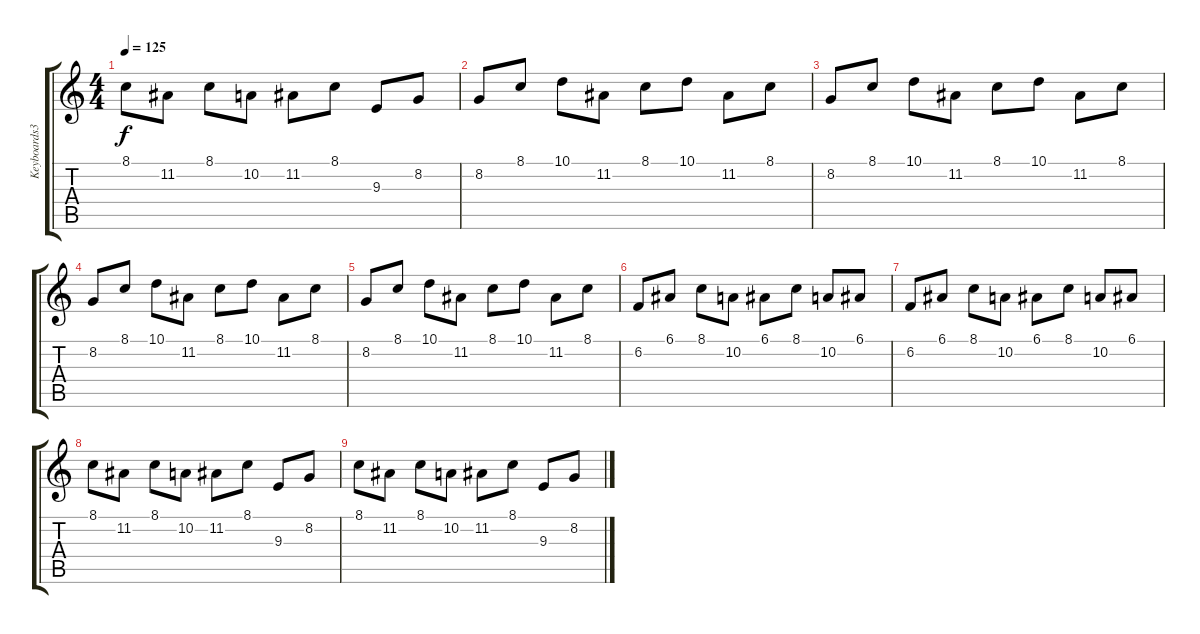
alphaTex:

\track ("Keyboards3" "Keyboards3") {instrument lead3calliope}
\staff {score tabs}
\tuning (E4 B3 G3 D3 A2 E2) {hide}
\ts (4 4)
\tempo 125
\clef g2
\ks c
8.1.8{dy f} 11.2.8 8.1.8 10.2.8 11.2.8 8.1.8 9.3.8 8.2.8 |
8.2.8 8.1.8 10.1.8 11.2.8 8.1.8 10.1.8 11.2.8 8.1.8 |
8.2.8 8.1.8 10.1.8 11.2.8 8.1.8 10.1.8 11.2.8 8.1.8 |
8.2.8 8.1.8 10.1.8 11.2.8 8.1.8 10.1.8 11.2.8 8.1.8 |
8.2.8 8.1.8 10.1.8 11.2.8 8.1.8 10.1.8 11.2.8 8.1.8 |
6.2.8 6.1.8 8.1.8 10.2.8 6.1.8 8.1.8 10.2.8 6.1.8 |
6.2.8 6.1.8 8.1.8 10.2.8 6.1.8 8.1.8 10.2.8 6.1.8 |
8.1.8 11.2.8 8.1.8 10.2.8 11.2.8 8.1.8 9.3.8 8.2.8 |
8.1.8 11.2.8 8.1.8 10.2.8 11.2.8 8.1.8 9.3.8 8.2.8
